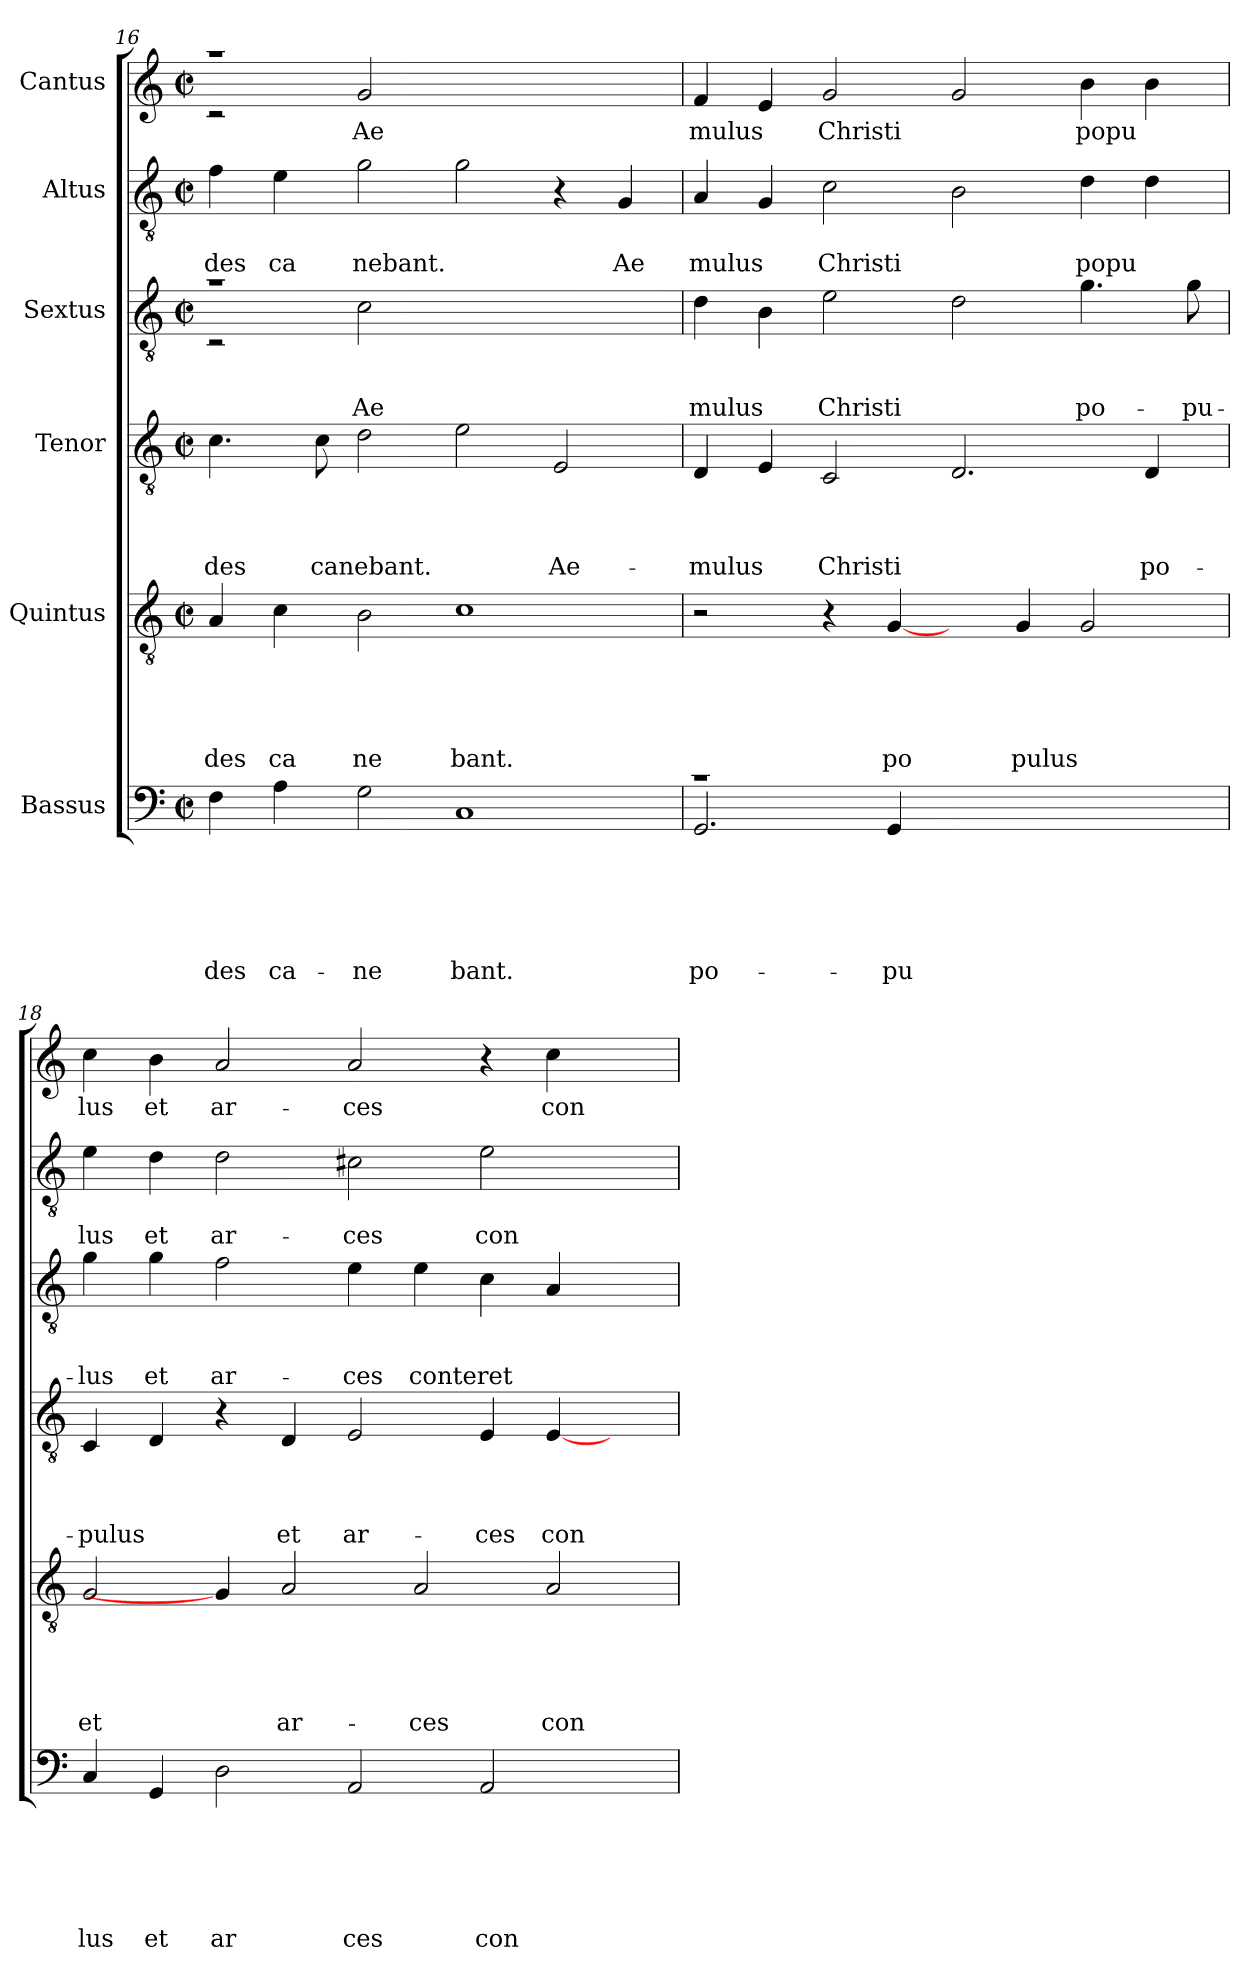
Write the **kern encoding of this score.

**kern	**text	**text	**text	**text	**text	**text	**kern	**text	**text	**text	**text	**text	**kern	**text	**text	**text	**text	**kern	**text	**text	**text	**kern	**text	**text	**kern	**text
*part6	*part6	*part6	*part6	*part6	*part6	*part6	*part5	*part5	*part5	*part5	*part5	*part5	*part4	*part4	*part4	*part4	*part4	*part3	*part3	*part3	*part3	*part2	*part2	*part2	*part1	*part1
*staff6	*staff6	*staff6	*staff6	*staff6	*staff6	*staff6	*staff5	*staff5	*staff5	*staff5	*staff5	*staff5	*staff4	*staff4	*staff4	*staff4	*staff4	*staff3	*staff3	*staff3	*staff3	*staff2	*staff2	*staff2	*staff1	*staff1
*I"Bassus	*	*	*	*	*	*	*I"Quintus	*	*	*	*	*	*I"Tenor	*	*	*	*	*I"Sextus	*	*	*	*I"Altus	*	*	*I"Cantus	*
*clefF4	*	*	*	*	*	*	*clefGv2	*	*	*	*	*	*clefGv2	*	*	*	*	*clefGv2	*	*	*	*clefGv2	*	*	*clefG2	*
*k[]	*	*	*	*	*	*	*k[]	*	*	*	*	*	*k[]	*	*	*	*	*k[]	*	*	*	*k[]	*	*	*k[]	*
*C:	*	*	*	*	*	*	*C:	*	*	*	*	*	*C:	*	*	*	*	*C:	*	*	*	*C:	*	*	*C:	*
*M2/2	*	*	*	*	*	*	*M2/2	*	*	*	*	*	*M2/2	*	*	*	*	*M2/2	*	*	*	*M2/2	*	*	*M2/2	*
*met(c|)	*	*	*	*	*	*	*met(c|)	*	*	*	*	*	*met(c|)	*	*	*	*	*met(c|)	*	*	*	*met(c|)	*	*	*met(c|)	*
=16	=16	=16	=16	=16	=16	=16	=16	=16	=16	=16	=16	=16	=16	=16	=16	=16	=16	=16	=16	=16	=16	=16	=16	=16	=16	=16
!	!	!	!	!	!	!LO:LY:b	!	!	!	!	!	!LO:LY:b	!	!	!	!	!LO:LY:b	!	!	!	!	!	!	!LO:LY:b	!	!
*	*	*	*	*	*	*	*	*	*	*	*	*	*	*	*	*	*	*^	*	*	*	*	*	*	*^	*
4F\	.	.	.	.	.	des	4A/	.	.	.	.	des	4.c\	.	.	.	des	1ra	2rC	.	.	.	4f\	.	des	1raa	2rc	.
!	!	!	!	!	!	!LO:LY:b	!	!	!	!	!	!LO:LY:b	!	!	!	!	!	!	!	!	!	!	!	!	!LO:LY:b	!	!	!
4A\	.	.	.	.	.	ca-	4c\	.	.	.	.	ca	.	.	.	.	.	.	.	.	.	.	4e\	.	ca	.	.	.
!	!	!	!	!	!	!	!	!	!	!	!	!	!	!	!	!	!LO:LY:b	!	!	!	!	!	!	!	!	!	!	!
.	.	.	.	.	.	.	.	.	.	.	.	.	8c\	.	.	.	canebant.	.	.	.	.	.	.	.	.	.	.	.
!	!	!	!	!	!	!LO:LY:b	!	!	!	!	!	!LO:LY:b	!	!	!	!	!	!	!	!	!	!LO:LY:b	!	!	!LO:LY:b	!	!	!LO:LY:b
2G\	.	.	.	.	.	-ne	2B\	.	.	.	.	ne	2d\	.	.	.	.	.	2c\	.	.	Ae-	2g\	.	nebant.	.	2g/	Ae
!	!	!	!	!	!	!LO:LY:b	!	!	!	!	!	!LO:LY:b	!	!	!	!	!	!	!	!	!	!	!	!	!	!	!	!
1C	.	.	.	.	.	bant.	1c	.	.	.	.	bant.	2e\	.	.	.	.	1ryy	1ryy	.	.	.	2g\	.	.	1ryy	1ryy	.
!	!	!	!	!	!	!	!	!	!	!	!	!	!	!	!	!	!LO:LY:b	!	!	!	!	!	!	!	!	!	!	!
.	.	.	.	.	.	.	.	.	.	.	.	.	2E/	.	.	.	Ae-	.	.	.	.	.	4r	.	.	.	.	.
!	!	!	!	!	!	!	!	!	!	!	!	!	!	!	!	!	!	!	!	!	!	!	!	!	!LO:LY:b	!	!	!
.	.	.	.	.	.	.	.	.	.	.	.	.	.	.	.	.	.	.	.	.	.	.	4G/	.	Ae	.	.	.
*	*	*	*	*	*	*	*	*	*	*	*	*	*	*	*	*	*	*v	*v	*	*	*	*	*	*	*v	*v	*
=17	=17	=17	=17	=17	=17	=17	=17	=17	=17	=17	=17	=17	=17	=17	=17	=17	=17	=17	=17	=17	=17	=17	=17	=17	=17	=17
*^	*	*	*	*	*	*	*	*	*	*	*	*	*	*	*	*	*	*	*	*	*	*	*	*	*	*
!	!	!	!	!	!	!	!LO:LY:b	!	!	!	!	!	!	!	!	!	!	!LO:LY:b	!	!	!	!LO:LY:b	!	!	!LO:LY:b	!	!LO:LY:b
1rc	2.GG/	.	.	.	.	.	po-	2r	.	.	.	.	.	4D/	.	.	.	-mulus	4d\	.	.	-mulus	4A/	.	mulus	4f/	mulus
.	.	.	.	.	.	.	.	.	.	.	.	.	.	4E/	.	.	.	.	4B\	.	.	.	4G/	.	.	4e/	.
!	!	!	!	!	!	!	!	!	!	!	!	!	!	!	!	!	!	!LO:LY:b	!	!	!	!LO:LY:b	!	!	!LO:LY:b	!	!LO:LY:b
.	.	.	.	.	.	.	.	4r	.	.	.	.	.	2C/	.	.	.	Christi	2e\	.	.	Christi	2c\	.	Christi	2g/	Christi
!	!	!	!	!	!	!	!LO:LY:b	!	!	!	!	!	!LO:LY:b	!	!	!	!	!	!	!	!	!	!	!	!	!	!
.	4GG/	.	.	.	.	.	-pu-	[4G/	.	.	.	.	po	.	.	.	.	.	.	.	.	.	.	.	.	.	.
1ryy	1ryy	.	.	.	.	.	.	4ryy	.	.	.	.	.	2.D/	.	.	.	.	2d\	.	.	.	2B\	.	.	2g/	.
!	!	!	!	!	!	!	!	!	!	!	!	!	!LO:LY:b	!	!	!	!	!	!	!	!	!	!	!	!	!	!
.	.	.	.	.	.	.	.	4G/	.	.	.	.	pulus	.	.	.	.	.	.	.	.	.	.	.	.	.	.
!	!	!	!	!	!	!	!	!	!	!	!	!	!	!	!	!	!	!	!	!	!	!LO:LY:b	!	!	!LO:LY:b	!	!LO:LY:b
.	.	.	.	.	.	.	.	2G/	.	.	.	.	.	.	.	.	.	.	4.g\	.	.	po-	4d\	.	popu	4b\	popu
!	!	!	!	!	!	!	!	!	!	!	!	!	!	!	!	!	!	!LO:LY:b	!	!	!	!	!	!	!	!	!
.	.	.	.	.	.	.	.	.	.	.	.	.	.	4D/	.	.	.	po-	.	.	.	.	4d\	.	.	4b\	.
!	!	!	!	!	!	!	!	!	!	!	!	!	!	!	!	!	!	!	!	!	!	!LO:LY:b	!	!	!	!	!
.	.	.	.	.	.	.	.	.	.	.	.	.	.	.	.	.	.	.	8g\	.	.	-pu-	.	.	.	.	.
*v	*v	*	*	*	*	*	*	*	*	*	*	*	*	*	*	*	*	*	*	*	*	*	*	*	*	*	*
!!LO:PB:g=z
=18	=18	=18	=18	=18	=18	=18	=18	=18	=18	=18	=18	=18	=18	=18	=18	=18	=18	=18	=18	=18	=18	=18	=18	=18	=18	=18
!	!	!	!	!	!	!LO:LY:b	!	!	!	!	!	!LO:LY:b	!	!	!	!	!LO:LY:b	!	!	!	!LO:LY:b	!	!	!LO:LY:b	!	!LO:LY:b
4C/	.	.	.	.	.	-lus	2G/	.	.	.	.	et	4C/	.	.	.	-pulus	4g\	.	.	-lus	4e\	.	lus	4cc\	lus
!	!	!	!	!	!	!LO:LY:b	!	!	!	!	!	!	!	!	!	!	!	!	!	!	!LO:LY:b	!	!	!LO:LY:b	!	!LO:LY:b
4GG/	.	.	.	.	.	et	.	.	.	.	.	.	4D/	.	.	.	.	4g\	.	.	et	4d\	.	et	4b\	et
!	!	!	!	!	!	!LO:LY:b	!	!	!	!	!	!	!	!	!	!	!	!	!	!	!LO:LY:b	!	!	!LO:LY:b	!	!LO:LY:b
2D\	.	.	.	.	.	ar	4G/]	.	.	.	.	.	4r	.	.	.	.	2f\	.	.	ar-	2d\	.	ar-	2a/	ar-
!	!	!	!	!	!	!	!	!	!	!	!	!LO:LY:b	!	!	!	!	!LO:LY:b	!	!	!	!	!	!	!	!	!
.	.	.	.	.	.	.	2A/	.	.	.	.	ar-	4D/	.	.	.	et	.	.	.	.	.	.	.	.	.
!	!	!	!	!	!	!LO:LY:b	!	!	!	!	!	!	!	!	!	!	!LO:LY:b	!	!	!	!LO:LY:b	!	!	!LO:LY:b	!	!LO:LY:b
2AA/	.	.	.	.	.	ces	.	.	.	.	.	.	2E/	.	.	.	ar-	4e\	.	.	-ces	2c#X\	.	-ces	2a/	-ces
!	!	!	!	!	!	!	!	!	!	!	!	!LO:LY:b	!	!	!	!	!	!	!	!	!LO:LY:b	!	!	!	!	!
.	.	.	.	.	.	.	2A/	.	.	.	.	-ces	.	.	.	.	.	4e\	.	.	conteret	.	.	.	.	.
!	!	!	!	!	!	!LO:LY:b	!	!	!	!	!	!	!	!	!	!	!LO:LY:b	!	!	!	!	!	!	!LO:LY:b	!	!
2AA/	.	.	.	.	.	con	.	.	.	.	.	.	4E/	.	.	.	-ces	4c\	.	.	.	2e\	.	con-	4r	.
!	!	!	!	!	!	!	!	!	!	!	!	!LO:LY:b	!	!	!	!	!LO:LY:b	!	!	!	!	!	!	!	!	!LO:LY:b
.	.	.	.	.	.	.	2A/	.	.	.	.	con-	[<4E/	.	.	.	con-	4A/	.	.	.	.	.	.	4cc\	con-
4ryy	.	.	.	.	.	.	.	.	.	.	.	.	4ryy	.	.	.	.	4ryy	.	.	.	4ryy	.	.	4ryy	.
=	=	=	=	=	=	=	=	=	=	=	=	=	=	=	=	=	=	=	=	=	=	=	=	=	=	=
*-	*-	*-	*-	*-	*-	*-	*-	*-	*-	*-	*-	*-	*-	*-	*-	*-	*-	*-	*-	*-	*-	*-	*-	*-	*-	*-
